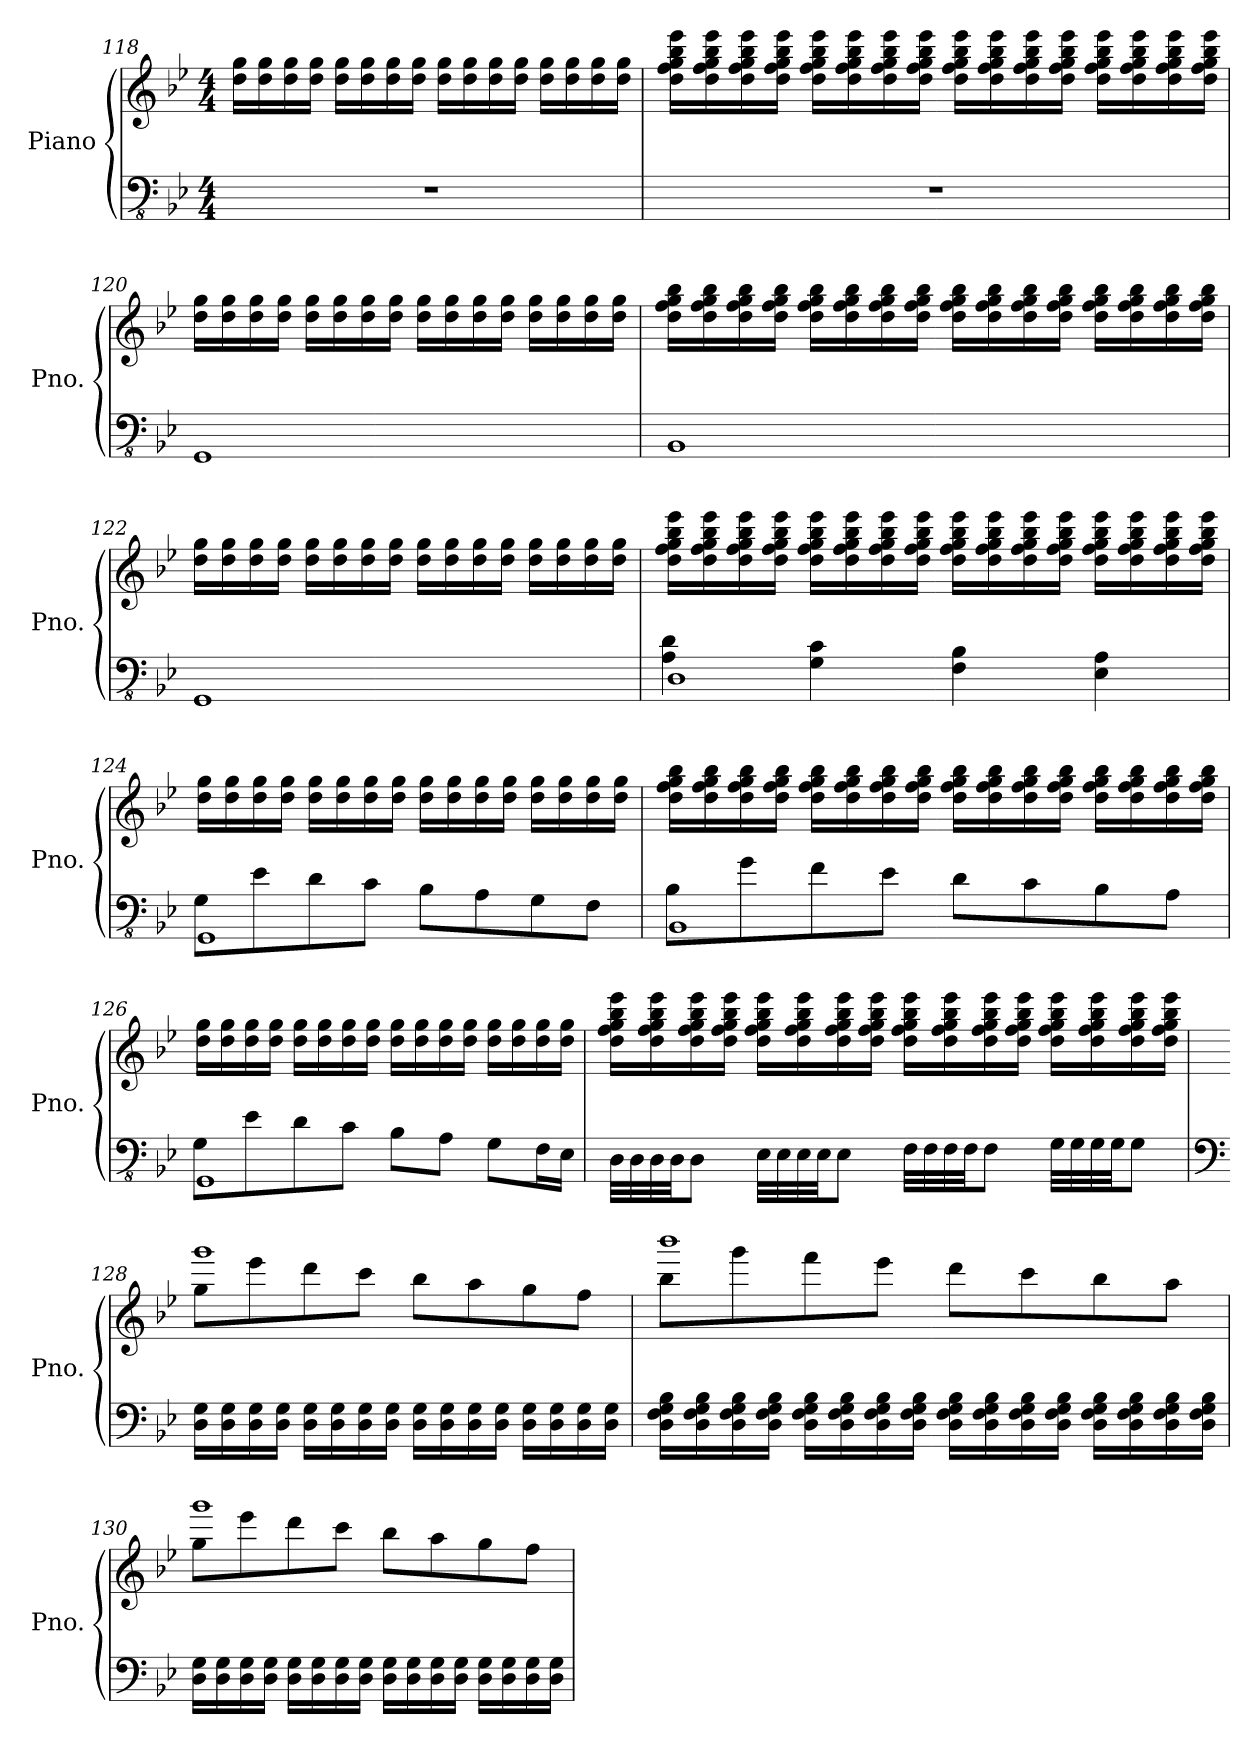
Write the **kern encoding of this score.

**kern	**kern
*part1	*part1
*staff2	*staff1
*I"Piano	*
*I'Pno.	*
!!LO:LB:g=z
*clefFv4	*clefG2
*k[b-e-]	*k[b-e-]
*M4/4	*M4/4
=118	=118
1r	16dd\ 16gg\LL
.	16dd\ 16gg\
.	16dd\ 16gg\
.	16dd\ 16gg\JJ
.	16dd\ 16gg\LL
.	16dd\ 16gg\
.	16dd\ 16gg\
.	16dd\ 16gg\JJ
.	16dd\ 16gg\LL
.	16dd\ 16gg\
.	16dd\ 16gg\
.	16dd\ 16gg\JJ
.	16dd\ 16gg\LL
.	16dd\ 16gg\
.	16dd\ 16gg\
.	16dd\ 16gg\JJ
!!LO:LB:g=z
=119	=119
1r	16dd\ 16ff\ 16gg\ 16bb-\ 16eee-\LL
.	16dd\ 16ff\ 16gg\ 16bb-\ 16eee-\
.	16dd\ 16ff\ 16gg\ 16bb-\ 16eee-\
.	16dd\ 16ff\ 16gg\ 16bb-\ 16eee-\JJ
.	16dd\ 16ff\ 16gg\ 16bb-\ 16eee-\LL
.	16dd\ 16ff\ 16gg\ 16bb-\ 16eee-\
.	16dd\ 16ff\ 16gg\ 16bb-\ 16eee-\
.	16dd\ 16ff\ 16gg\ 16bb-\ 16eee-\JJ
.	16dd\ 16ff\ 16gg\ 16bb-\ 16eee-\LL
.	16dd\ 16ff\ 16gg\ 16bb-\ 16eee-\
.	16dd\ 16ff\ 16gg\ 16bb-\ 16eee-\
.	16dd\ 16ff\ 16gg\ 16bb-\ 16eee-\JJ
.	16dd\ 16ff\ 16gg\ 16bb-\ 16eee-\LL
.	16dd\ 16ff\ 16gg\ 16bb-\ 16eee-\
.	16dd\ 16ff\ 16gg\ 16bb-\ 16eee-\
.	16dd\ 16ff\ 16gg\ 16bb-\ 16eee-\JJ
!!LO:LB:g=z
=120	=120
1GGG	16dd\ 16gg\LL
.	16dd\ 16gg\
.	16dd\ 16gg\
.	16dd\ 16gg\JJ
.	16dd\ 16gg\LL
.	16dd\ 16gg\
.	16dd\ 16gg\
.	16dd\ 16gg\JJ
.	16dd\ 16gg\LL
.	16dd\ 16gg\
.	16dd\ 16gg\
.	16dd\ 16gg\JJ
.	16dd\ 16gg\LL
.	16dd\ 16gg\
.	16dd\ 16gg\
.	16dd\ 16gg\JJ
!!LO:LB:g=z
=121	=121
1BBB-	16dd\ 16ff\ 16gg\ 16bb-\LL
.	16dd\ 16ff\ 16gg\ 16bb-\
.	16dd\ 16ff\ 16gg\ 16bb-\
.	16dd\ 16ff\ 16gg\ 16bb-\JJ
.	16dd\ 16ff\ 16gg\ 16bb-\LL
.	16dd\ 16ff\ 16gg\ 16bb-\
.	16dd\ 16ff\ 16gg\ 16bb-\
.	16dd\ 16ff\ 16gg\ 16bb-\JJ
.	16dd\ 16ff\ 16gg\ 16bb-\LL
.	16dd\ 16ff\ 16gg\ 16bb-\
.	16dd\ 16ff\ 16gg\ 16bb-\
.	16dd\ 16ff\ 16gg\ 16bb-\JJ
.	16dd\ 16ff\ 16gg\ 16bb-\LL
.	16dd\ 16ff\ 16gg\ 16bb-\
.	16dd\ 16ff\ 16gg\ 16bb-\
.	16dd\ 16ff\ 16gg\ 16bb-\JJ
!!LO:PB:g=z
=122	=122
1GGG	16dd\ 16gg\LL
.	16dd\ 16gg\
.	16dd\ 16gg\
.	16dd\ 16gg\JJ
.	16dd\ 16gg\LL
.	16dd\ 16gg\
.	16dd\ 16gg\
.	16dd\ 16gg\JJ
.	16dd\ 16gg\LL
.	16dd\ 16gg\
.	16dd\ 16gg\
.	16dd\ 16gg\JJ
.	16dd\ 16gg\LL
.	16dd\ 16gg\
.	16dd\ 16gg\
.	16dd\ 16gg\JJ
!!LO:LB:g=z
=123	=123
*^	*
1DD	4AA\ 4D\	16dd\ 16ff\ 16gg\ 16bb-\ 16eee-\LL
.	.	16dd\ 16ff\ 16gg\ 16bb-\ 16eee-\
.	.	16dd\ 16ff\ 16gg\ 16bb-\ 16eee-\
.	.	16dd\ 16ff\ 16gg\ 16bb-\ 16eee-\JJ
.	4GG\ 4C\	16dd\ 16ff\ 16gg\ 16bb-\ 16eee-\LL
.	.	16dd\ 16ff\ 16gg\ 16bb-\ 16eee-\
.	.	16dd\ 16ff\ 16gg\ 16bb-\ 16eee-\
.	.	16dd\ 16ff\ 16gg\ 16bb-\ 16eee-\JJ
.	4FF\ 4BB-\	16dd\ 16ff\ 16gg\ 16bb-\ 16eee-\LL
.	.	16dd\ 16ff\ 16gg\ 16bb-\ 16eee-\
.	.	16dd\ 16ff\ 16gg\ 16bb-\ 16eee-\
.	.	16dd\ 16ff\ 16gg\ 16bb-\ 16eee-\JJ
.	4EE-\ 4AA\	16dd\ 16ff\ 16gg\ 16bb-\ 16eee-\LL
.	.	16dd\ 16ff\ 16gg\ 16bb-\ 16eee-\
.	.	16dd\ 16ff\ 16gg\ 16bb-\ 16eee-\
.	.	16dd\ 16ff\ 16gg\ 16bb-\ 16eee-\JJ
!!LO:LB:g=z
=124	=124	=124
1GGG	8GG\L	16dd\ 16gg\LL
.	.	16dd\ 16gg\
.	8E-\	16dd\ 16gg\
.	.	16dd\ 16gg\JJ
.	8D\	16dd\ 16gg\LL
.	.	16dd\ 16gg\
.	8C\J	16dd\ 16gg\
.	.	16dd\ 16gg\JJ
.	8BB-\L	16dd\ 16gg\LL
.	.	16dd\ 16gg\
.	8AA\	16dd\ 16gg\
.	.	16dd\ 16gg\JJ
.	8GG\	16dd\ 16gg\LL
.	.	16dd\ 16gg\
.	8FF\J	16dd\ 16gg\
.	.	16dd\ 16gg\JJ
!!LO:LB:g=z
=125	=125	=125
1BBB-	8BB-\L	16dd\ 16ff\ 16gg\ 16bb-\LL
.	.	16dd\ 16ff\ 16gg\ 16bb-\
.	8G\	16dd\ 16ff\ 16gg\ 16bb-\
.	.	16dd\ 16ff\ 16gg\ 16bb-\JJ
.	8F\	16dd\ 16ff\ 16gg\ 16bb-\LL
.	.	16dd\ 16ff\ 16gg\ 16bb-\
.	8E-\J	16dd\ 16ff\ 16gg\ 16bb-\
.	.	16dd\ 16ff\ 16gg\ 16bb-\JJ
.	8D\L	16dd\ 16ff\ 16gg\ 16bb-\LL
.	.	16dd\ 16ff\ 16gg\ 16bb-\
.	8C\	16dd\ 16ff\ 16gg\ 16bb-\
.	.	16dd\ 16ff\ 16gg\ 16bb-\JJ
.	8BB-\	16dd\ 16ff\ 16gg\ 16bb-\LL
.	.	16dd\ 16ff\ 16gg\ 16bb-\
.	8AA\J	16dd\ 16ff\ 16gg\ 16bb-\
.	.	16dd\ 16ff\ 16gg\ 16bb-\JJ
!!LO:LB:g=z
=126	=126	=126
1GGG	8GG\L	16dd\ 16gg\LL
.	.	16dd\ 16gg\
.	8E-\	16dd\ 16gg\
.	.	16dd\ 16gg\JJ
.	8D\	16dd\ 16gg\LL
.	.	16dd\ 16gg\
.	8C\J	16dd\ 16gg\
.	.	16dd\ 16gg\JJ
.	8BB-\L	16dd\ 16gg\LL
.	.	16dd\ 16gg\
.	8AA\J	16dd\ 16gg\
.	.	16dd\ 16gg\JJ
.	8GG\L	16dd\ 16gg\LL
.	.	16dd\ 16gg\
.	16FF\L	16dd\ 16gg\
.	16EE-\JJ	16dd\ 16gg\JJ
*v	*v	*
=127	=127
32DD\LLL	16dd\ 16ff\ 16gg\ 16bb-\ 16eee-\LL
32DD\	.
32DD\	16dd\ 16ff\ 16gg\ 16bb-\ 16eee-\
32DD\JJ	.
8DD\J	16dd\ 16ff\ 16gg\ 16bb-\ 16eee-\
.	16dd\ 16ff\ 16gg\ 16bb-\ 16eee-\JJ
32EE-\LLL	16dd\ 16ff\ 16gg\ 16bb-\ 16eee-\LL
32EE-\	.
32EE-\	16dd\ 16ff\ 16gg\ 16bb-\ 16eee-\
32EE-\JJ	.
8EE-\J	16dd\ 16ff\ 16gg\ 16bb-\ 16eee-\
.	16dd\ 16ff\ 16gg\ 16bb-\ 16eee-\JJ
32FF\LLL	16dd\ 16ff\ 16gg\ 16bb-\ 16eee-\LL
32FF\	.
32FF\	16dd\ 16ff\ 16gg\ 16bb-\ 16eee-\
32FF\JJ	.
8FF\J	16dd\ 16ff\ 16gg\ 16bb-\ 16eee-\
.	16dd\ 16ff\ 16gg\ 16bb-\ 16eee-\JJ
32GG\LLL	16dd\ 16ff\ 16gg\ 16bb-\ 16eee-\LL
32GG\	.
32GG\	16dd\ 16ff\ 16gg\ 16bb-\ 16eee-\
32GG\JJ	.
8GG\J	16dd\ 16ff\ 16gg\ 16bb-\ 16eee-\
.	16dd\ 16ff\ 16gg\ 16bb-\ 16eee-\JJ
!!LO:PB:g=z
=128	=128
*clefF4	*
*	*^
16D\ 16G\LL	1ggg	8gg\L
16D\ 16G\	.	.
16D\ 16G\	.	8eee-\
16D\ 16G\JJ	.	.
16D\ 16G\LL	.	8ddd\
16D\ 16G\	.	.
16D\ 16G\	.	8ccc\J
16D\ 16G\JJ	.	.
16D\ 16G\LL	.	8bb-\L
16D\ 16G\	.	.
16D\ 16G\	.	8aa\
16D\ 16G\JJ	.	.
16D\ 16G\LL	.	8gg\
16D\ 16G\	.	.
16D\ 16G\	.	8ff\J
16D\ 16G\JJ	.	.
=129	=129	=129
16D\ 16F\ 16G\ 16B-\LL	1bbb-	8bb-\L
16D\ 16F\ 16G\ 16B-\	.	.
16D\ 16F\ 16G\ 16B-\	.	8ggg\
16D\ 16F\ 16G\ 16B-\JJ	.	.
16D\ 16F\ 16G\ 16B-\LL	.	8fff\
16D\ 16F\ 16G\ 16B-\	.	.
16D\ 16F\ 16G\ 16B-\	.	8eee-\J
16D\ 16F\ 16G\ 16B-\JJ	.	.
16D\ 16F\ 16G\ 16B-\LL	.	8ddd\L
16D\ 16F\ 16G\ 16B-\	.	.
16D\ 16F\ 16G\ 16B-\	.	8ccc\
16D\ 16F\ 16G\ 16B-\JJ	.	.
16D\ 16F\ 16G\ 16B-\LL	.	8bb-\
16D\ 16F\ 16G\ 16B-\	.	.
16D\ 16F\ 16G\ 16B-\	.	8aa\J
16D\ 16F\ 16G\ 16B-\JJ	.	.
!!LO:LB:g=z	!!
=130	=130	=130
16D\ 16G\LL	1ggg	8gg\L
16D\ 16G\	.	.
16D\ 16G\	.	8eee-\
16D\ 16G\JJ	.	.
16D\ 16G\LL	.	8ddd\
16D\ 16G\	.	.
16D\ 16G\	.	8ccc\J
16D\ 16G\JJ	.	.
16D\ 16G\LL	.	8bb-\L
16D\ 16G\	.	.
16D\ 16G\	.	8aa\
16D\ 16G\JJ	.	.
16D\ 16G\LL	.	8gg\
16D\ 16G\	.	.
16D\ 16G\	.	8ff\J
16D\ 16G\JJ	.	.
*	*v	*v
=	=
*-	*-
